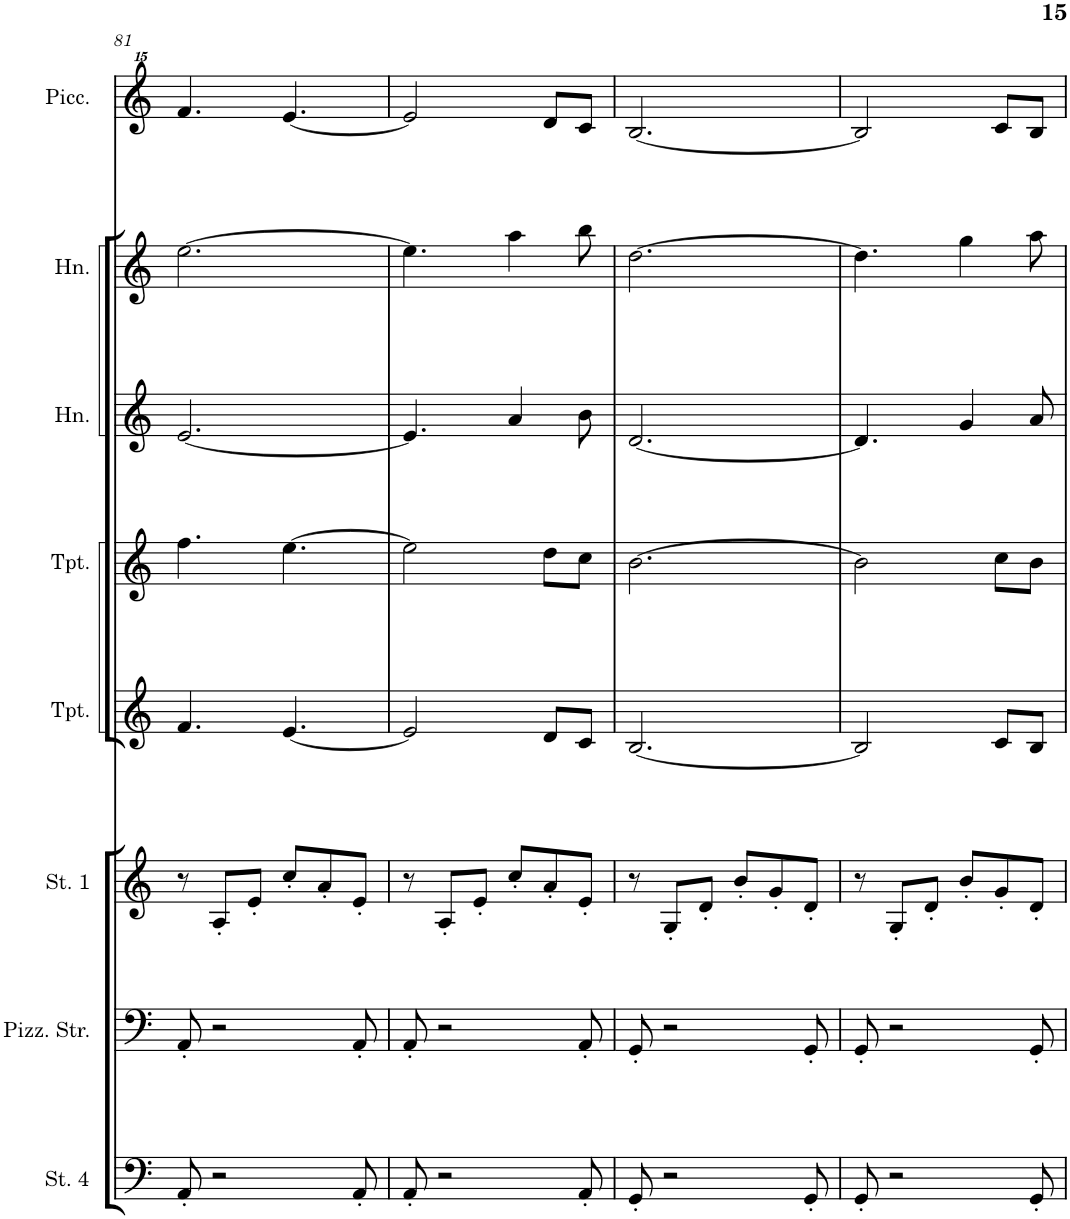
**kern	**kern	**kern	**kern	**kern	**kern	**kern	**kern
*part8	*part7	*part6	*part5	*part4	*part3	*part2	*part1
*staff8	*staff7	*staff6	*staff5	*staff4	*staff3	*staff2	*staff1
*I"Strings 4	*I"Pizzicato Strings	*I"Strings 1	*I"Trumpet	*I"Trumpet	*I"Horn	*I"Horn	*I"Piccolo
*I'St. 4	*I'Pizz. Str.	*I'St. 1	*I'Tpt.	*I'Tpt.	*I'Hn.	*I'Hn.	*I'Picc.
!!LO:PB:g=z
*clefF4	*clefF4	*clefG2	*clefG2	*clefG2	*clefG2	*clefG2	*clefG^^2
*	*	*	*Trd1c2	*Trd1c2	*Trd7c12	*Trd7c12	*Trd-7c-12
*k[]	*k[]	*k[]	*k[]	*k[]	*k[]	*k[]	*k[]
*M6/8	*M6/8	*M6/8	*M6/8	*M6/8	*M6/8	*M6/8	*M6/8
=81	=81	=81	=81	=81	=81	=81	=81
8AA'/	8AA'/	8r	4.f/	4.ff\	[2.e/	[2.ee\	4.fff/
2r	2r	8A'/L	.	.	.	.	.
.	.	8e'/J	.	.	.	.	.
.	.	8cc'/L	[4.e/	[4.ee\	.	.	[4.eee/
.	.	8a'/	.	.	.	.	.
8AA'/	8AA'/	8e'/J	.	.	.	.	.
=82	=82	=82	=82	=82	=82	=82	=82
8AA'/	8AA'/	8r	2e/]	2ee\]	4.e/]	4.ee\]	2eee/]
2r	2r	8A'/L	.	.	.	.	.
.	.	8e'/J	.	.	.	.	.
.	.	8cc'/L	.	.	4a/	4aa\	.
.	.	8a'/	8d/L	8dd\L	.	.	8ddd/L
8AA'/	8AA'/	8e'/J	8c/J	8cc\J	8b\	8bb\	8ccc/J
=83	=83	=83	=83	=83	=83	=83	=83
8GG'/	8GG'/	8r	[2.B/	[2.b\	[2.d/	[2.dd\	[2.bb/
2r	2r	8G'/L	.	.	.	.	.
.	.	8d'/J	.	.	.	.	.
.	.	8b'/L	.	.	.	.	.
.	.	8g'/	.	.	.	.	.
8GG'/	8GG'/	8d'/J	.	.	.	.	.
=84	=84	=84	=84	=84	=84	=84	=84
8GG'/	8GG'/	8r	2B/]	2b\]	4.d/]	4.dd\]	2bb/]
2r	2r	8G'/L	.	.	.	.	.
.	.	8d'/J	.	.	.	.	.
.	.	8b'/L	.	.	4g/	4gg\	.
.	.	8g'/	8c/L	8cc\L	.	.	8ccc/L
8GG'/	8GG'/	8d'/J	8B/J	8b\J	8a/	8aa\	8bb/J
=	=	=	=	=	=	=	=
*-	*-	*-	*-	*-	*-	*-	*-
